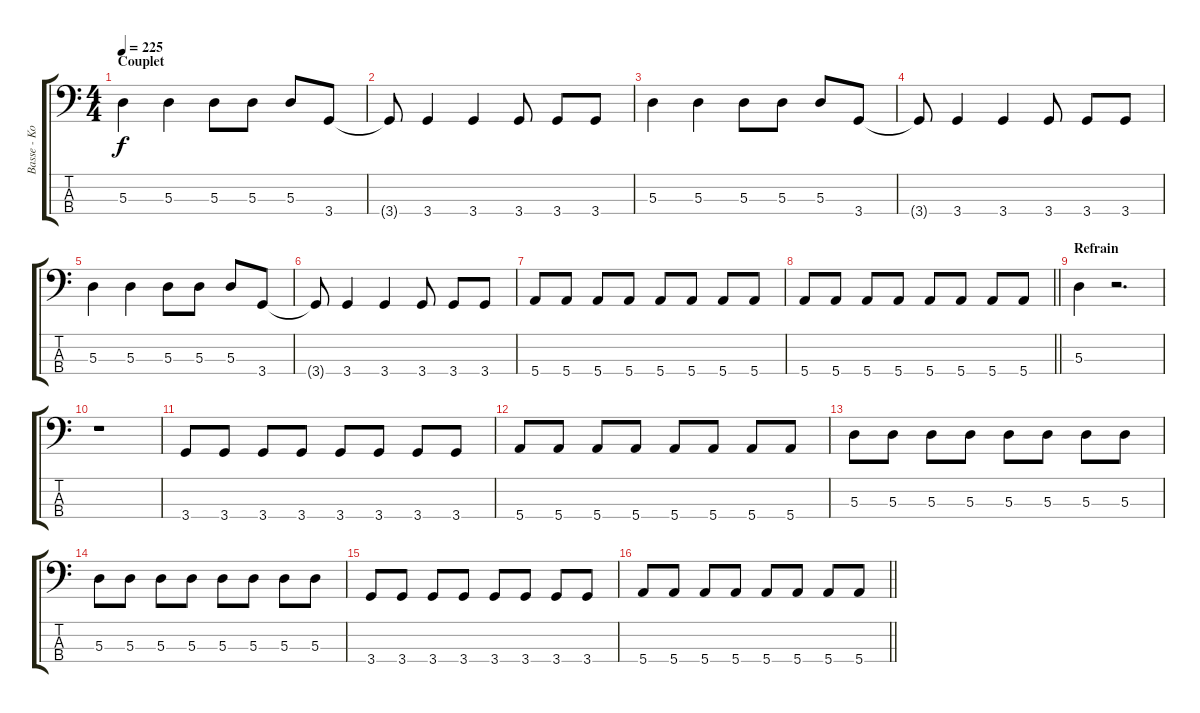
\track ("Basse - Kojak" "Basse - Ko") {instrument acousticguitarnylon}
\staff {score tabs}
\tuning (G2 D2 A1 E1) {hide}
\ts (4 4)
\section ("" "Couplet")
\tempo 225
\clef f4
\ks c
5.3.4{dy f} 5.3.4 5.3.8 5.3.8 5.3.8 3.4.8 |
3.4{t}.8 3.4.4 3.4.4 3.4.8 3.4.8 3.4.8 |
5.3.4 5.3.4 5.3.8 5.3.8 5.3.8 3.4.8 |
3.4{t}.8 3.4.4 3.4.4 3.4.8 3.4.8 3.4.8 |
5.3.4 5.3.4 5.3.8 5.3.8 5.3.8 3.4.8 |
3.4{t}.8 3.4.4 3.4.4 3.4.8 3.4.8 3.4.8 |
5.4.8 5.4.8 5.4.8 5.4.8 5.4.8 5.4.8 5.4.8 5.4.8 |
\barLineRight lightlight
5.4.8 5.4.8 5.4.8 5.4.8 5.4.8 5.4.8 5.4.8 5.4.8 |
\section ("" "Refrain")
5.3.4 r.2{d} |
r.1 |
3.4.8 3.4.8 3.4.8 3.4.8 3.4.8 3.4.8 3.4.8 3.4.8 |
5.4.8 5.4.8 5.4.8 5.4.8 5.4.8 5.4.8 5.4.8 5.4.8 |
5.3.8 5.3.8 5.3.8 5.3.8 5.3.8 5.3.8 5.3.8 5.3.8 |
5.3.8 5.3.8 5.3.8 5.3.8 5.3.8 5.3.8 5.3.8 5.3.8 |
3.4.8 3.4.8 3.4.8 3.4.8 3.4.8 3.4.8 3.4.8 3.4.8 |
\barLineRight lightlight
5.4.8 5.4.8 5.4.8 5.4.8 5.4.8 5.4.8 5.4.8 5.4.8
